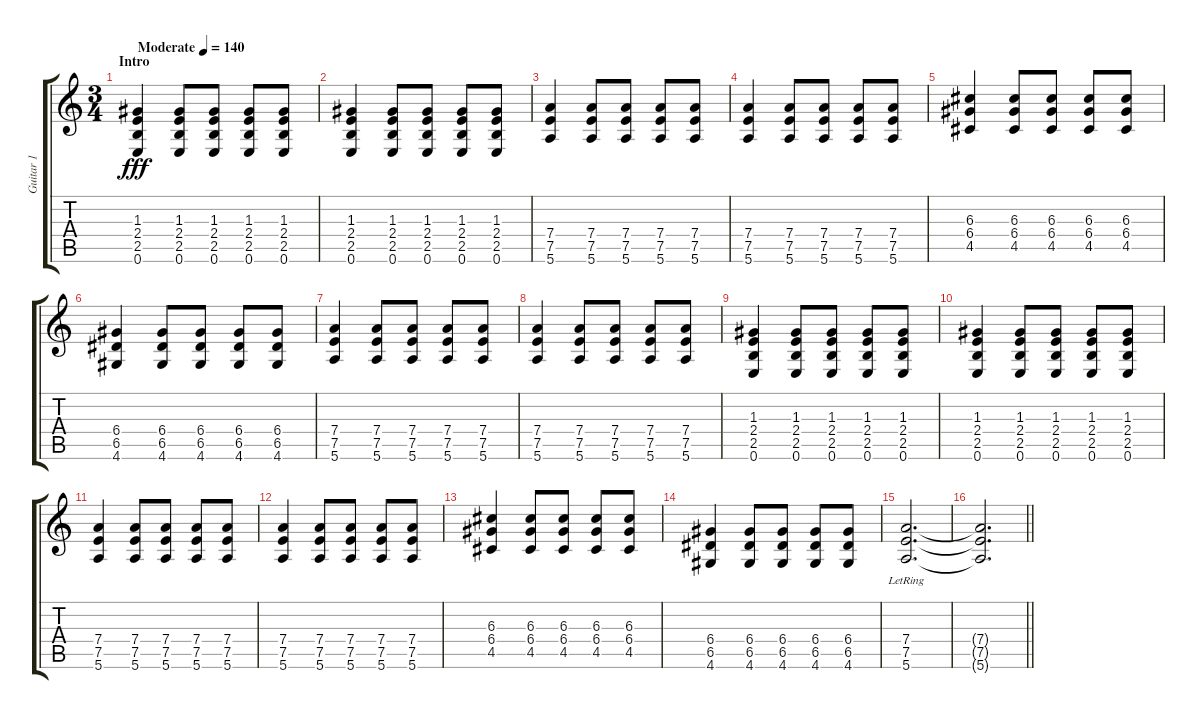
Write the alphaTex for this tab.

\track ("Guitar 1" "Guitar 1") {instrument distortionguitar}
\staff {score tabs}
\tuning (E4 B3 G3 D3 A2 E2) {hide}
\ts (3 4)
\section ("" "Intro")
\tempo (140 "Moderate")
\clef g2
\ks c
(1.3 2.4 2.5 0.6).4{dy fff instrument distortionguitar} (1.3 2.4 2.5 0.6).8 (1.3 2.4 2.5 0.6).8 (1.3 2.4 2.5 0.6).8 (1.3 2.4 2.5 0.6).8 |
(1.3 2.4 2.5 0.6).4 (1.3 2.4 2.5 0.6).8 (1.3 2.4 2.5 0.6).8 (1.3 2.4 2.5 0.6).8 (1.3 2.4 2.5 0.6).8 |
(7.4 7.5 5.6).4 (7.4 7.5 5.6).8 (7.4 7.5 5.6).8 (7.4 7.5 5.6).8 (7.4 7.5 5.6).8 |
(7.4 7.5 5.6).4 (7.4 7.5 5.6).8 (7.4 7.5 5.6).8 (7.4 7.5 5.6).8 (7.4 7.5 5.6).8 |
(6.3 6.4 4.5).4 (6.3 6.4 4.5).8 (6.3 6.4 4.5).8 (6.3 6.4 4.5).8 (6.3 6.4 4.5).8 |
(6.4 6.5 4.6).4 (6.4 6.5 4.6).8 (6.4 6.5 4.6).8 (6.4 6.5 4.6).8 (6.4 6.5 4.6).8 |
(7.4 7.5 5.6).4 (7.4 7.5 5.6).8 (7.4 7.5 5.6).8 (7.4 7.5 5.6).8 (7.4 7.5 5.6).8 |
(7.4 7.5 5.6).4 (7.4 7.5 5.6).8 (7.4 7.5 5.6).8 (7.4 7.5 5.6).8 (7.4 7.5 5.6).8 |
(1.3 2.4 2.5 0.6).4 (1.3 2.4 2.5 0.6).8 (1.3 2.4 2.5 0.6).8 (1.3 2.4 2.5 0.6).8 (1.3 2.4 2.5 0.6).8 |
(1.3 2.4 2.5 0.6).4 (1.3 2.4 2.5 0.6).8 (1.3 2.4 2.5 0.6).8 (1.3 2.4 2.5 0.6).8 (1.3 2.4 2.5 0.6).8 |
(7.4 7.5 5.6).4 (7.4 7.5 5.6).8 (7.4 7.5 5.6).8 (7.4 7.5 5.6).8 (7.4 7.5 5.6).8 |
(7.4 7.5 5.6).4 (7.4 7.5 5.6).8 (7.4 7.5 5.6).8 (7.4 7.5 5.6).8 (7.4 7.5 5.6).8 |
(6.3 6.4 4.5).4 (6.3 6.4 4.5).8 (6.3 6.4 4.5).8 (6.3 6.4 4.5).8 (6.3 6.4 4.5).8 |
(6.4 6.5 4.6).4 (6.4 6.5 4.6).8 (6.4 6.5 4.6).8 (6.4 6.5 4.6).8 (6.4 6.5 4.6).8 |
(7.4{lr} 7.5{lr} 5.6{lr}).2{d} |
\barLineRight lightlight
(7.4{t} 7.5{t} 5.6{t}).2{d}
